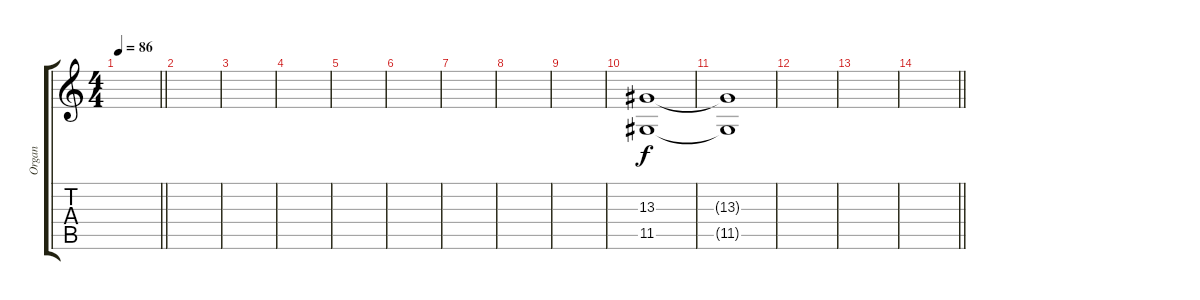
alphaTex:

\track ("Organ" "Organ") {instrument drawbarorgan}
\staff {score tabs}
\tuning (E4 B3 G3 D3 A2 E2) {hide}
\ts (4 4)
\tempo 86
\clef g2
\barLineRight lightlight
\ks c
|
|
|
|
|
|
|
|
|
(13.3 11.5).1{volume 7} |
(13.3{t} 11.5{t}).1 |
|
|
\barLineRight lightlight
